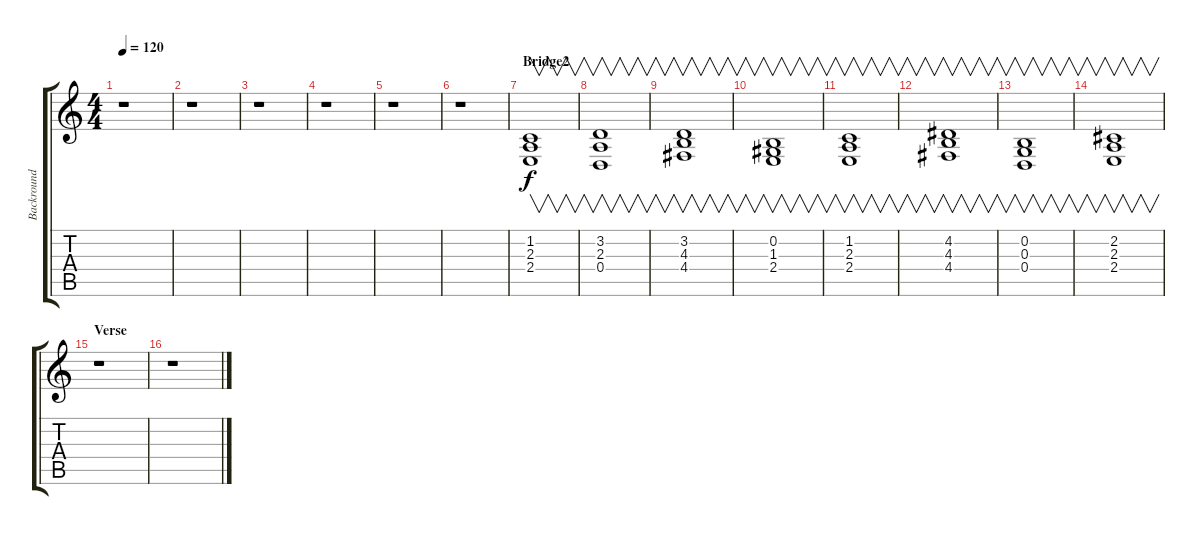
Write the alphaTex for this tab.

\track ("Backround Voice" "Backround ") {instrument violin}
\staff {score tabs}
\tuning (E4 B3 G3 D3 A2 E2) {hide}
\ts (4 4)
\tempo 120
\clef g2
\ks c
r.1{dy f} |
r.1 |
r.1 |
r.1 |
r.1 |
r.1 |
\section ("" "Bridge2")
(1.2 2.3 2.4).1{v} |
(3.2 2.3 0.4).1{v} |
(3.2 4.3 4.4).1{v} |
(0.2 1.3 2.4).1{v} |
(1.2 2.3 2.4).1{v} |
(4.2 4.3 4.4).1{v} |
(0.2 0.3 0.4).1{v} |
(2.2 2.3 2.4).1{v} |
\section ("" "Verse")
r.1 |
r.1
